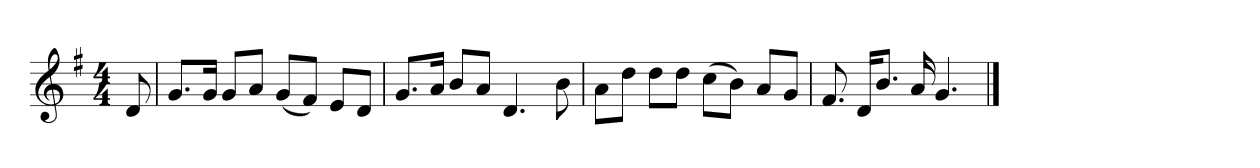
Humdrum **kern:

**kern
*part1
*staff1
*k[f#]
*M4/4
*MM120
=
8d
=1
8.gL
16gJk
8gL
8aJ
(8gL
8f#J)
8eL
8dJ
=2
8.gL
16aJk
8bL
8aJ
4.d
8b
=3
8aL
8ddJ
8ddL
8ddJ
(8ccL
8bJ)
8aL
8gJ
=4
8.f#
16dKL
8.bJ
16a
4.g
==
*-
